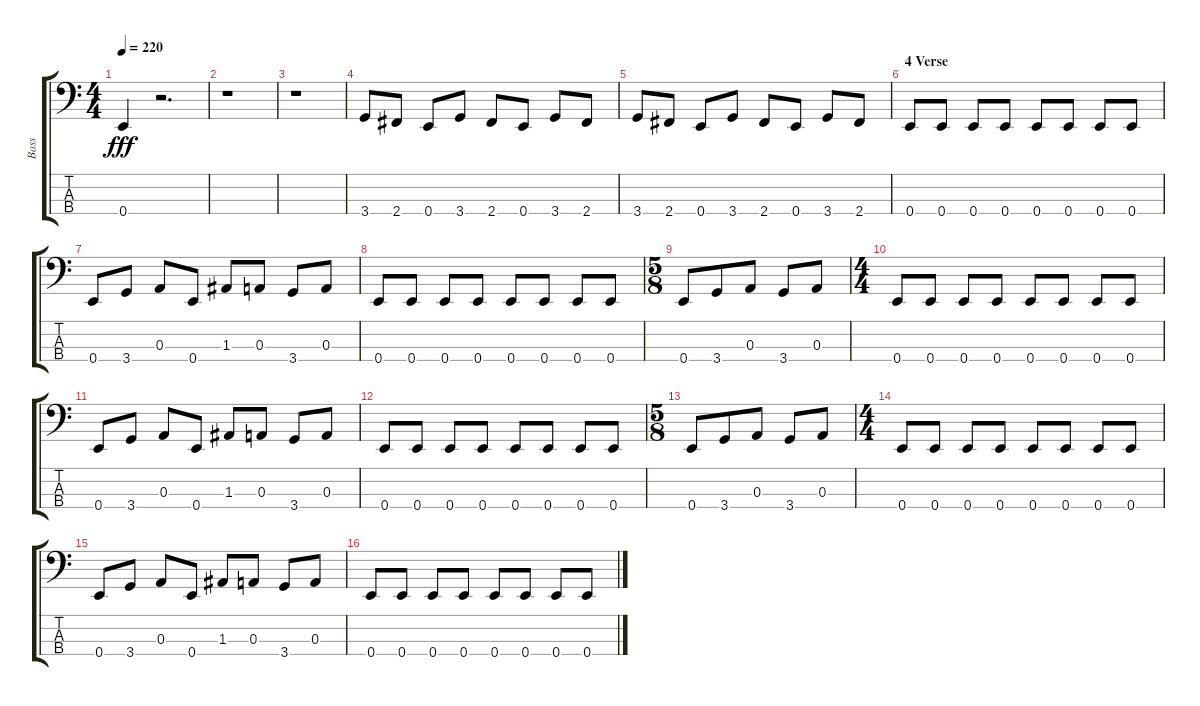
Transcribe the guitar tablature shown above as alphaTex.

\track ("Bass" "Bass") {instrument electricbassfinger}
\staff {score tabs}
\tuning (G2 D2 A1 E1) {hide}
\ts (4 4)
\tempo 220
\clef f4
\ks c
0.4.4{dy fff} r.2{d} |
r.1 |
r.1 |
3.4.8 2.4.8 0.4.8 3.4.8 2.4.8 0.4.8 3.4.8 2.4.8 |
3.4.8 2.4.8 0.4.8 3.4.8 2.4.8 0.4.8 3.4.8 2.4.8 |
\section ("" "4 Verse")
0.4.8 0.4.8 0.4.8 0.4.8 0.4.8 0.4.8 0.4.8 0.4.8 |
0.4.8 3.4.8 0.3.8 0.4.8 1.3.8 0.3.8 3.4.8 0.3.8 |
0.4.8 0.4.8 0.4.8 0.4.8 0.4.8 0.4.8 0.4.8 0.4.8 |
\ts (5 8)
0.4.8 3.4.8 0.3.8 3.4.8 0.3.8 |
\ts (4 4)
0.4.8 0.4.8 0.4.8 0.4.8 0.4.8 0.4.8 0.4.8 0.4.8 |
0.4.8 3.4.8 0.3.8 0.4.8 1.3.8 0.3.8 3.4.8 0.3.8 |
0.4.8 0.4.8 0.4.8 0.4.8 0.4.8 0.4.8 0.4.8 0.4.8 |
\ts (5 8)
0.4.8 3.4.8 0.3.8 3.4.8 0.3.8 |
\ts (4 4)
0.4.8 0.4.8 0.4.8 0.4.8 0.4.8 0.4.8 0.4.8 0.4.8 |
0.4.8 3.4.8 0.3.8 0.4.8 1.3.8 0.3.8 3.4.8 0.3.8 |
0.4.8 0.4.8 0.4.8 0.4.8 0.4.8 0.4.8 0.4.8 0.4.8
